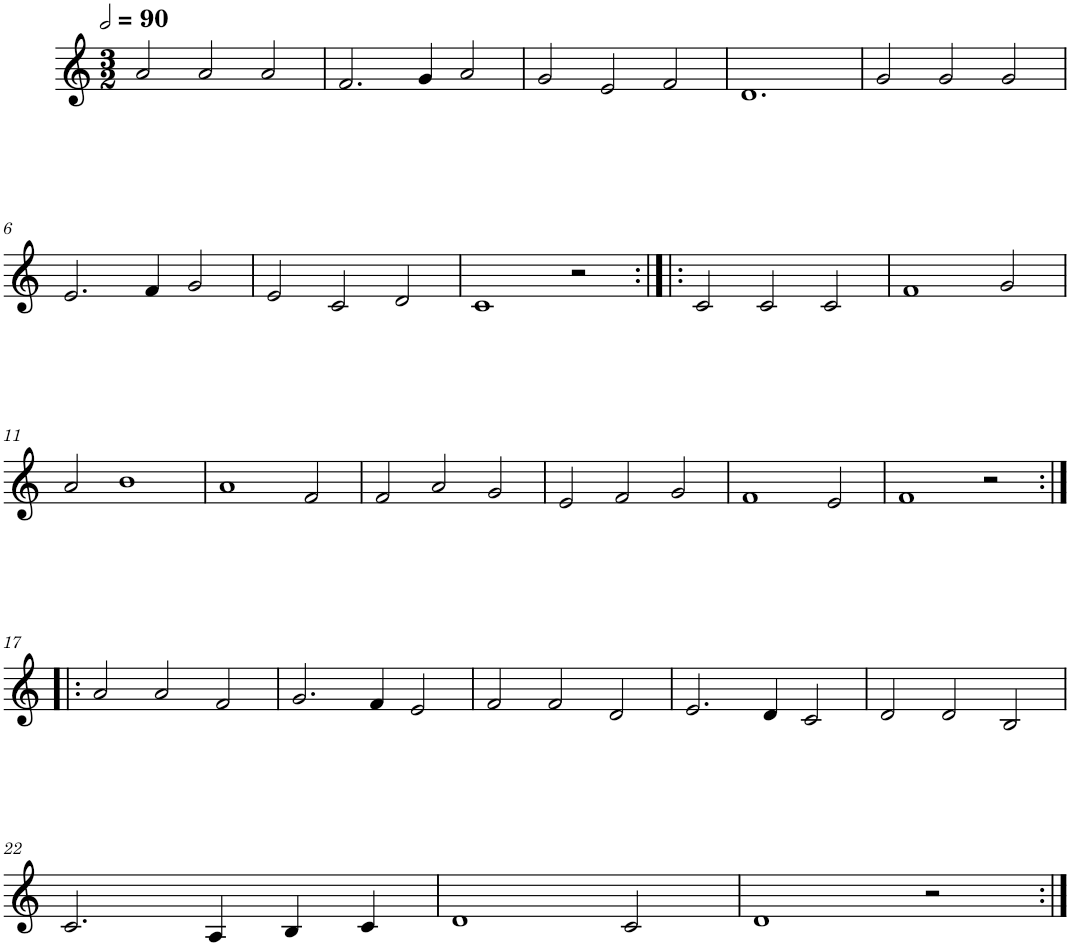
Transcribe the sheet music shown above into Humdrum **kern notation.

**kern
*part1
*staff1
*I"Quatre parties
*clefG2
*k[]
*M3/2
*MM180
=1
2a/
2a/
2a/
=2
2.f/
4g/
2a/
=3
2g/
2e/
2f/
=4
1.d
=5
2g/
2g/
2g/
!!LO:LB:g=z
=6
2.e/
4f/
2g/
=7
2e/
2c/
2d/
=8
1c
2r
=9:|!|:
2c/
2c/
2c/
=10
1f
2g/
!!LO:LB:g=z
=11
2a/
1b
=12
1a
2f/
=13
2f/
2a/
2g/
=14
2e/
2f/
2g/
=15
1f
2e/
=16
1f
2r
!!LO:LB:g=z
=17:|!|:
2a/
2a/
2f/
=18
2.g/
4f/
2e/
=19
2f/
2f/
2d/
=20
2.e/
4d/
2c/
=21
2d/
2d/
2B/
!!LO:LB:g=z
=22
2.c/
4A/
4B/
4c/
=23
1d
2c/
=24
1d
2r
=:|!
*-
